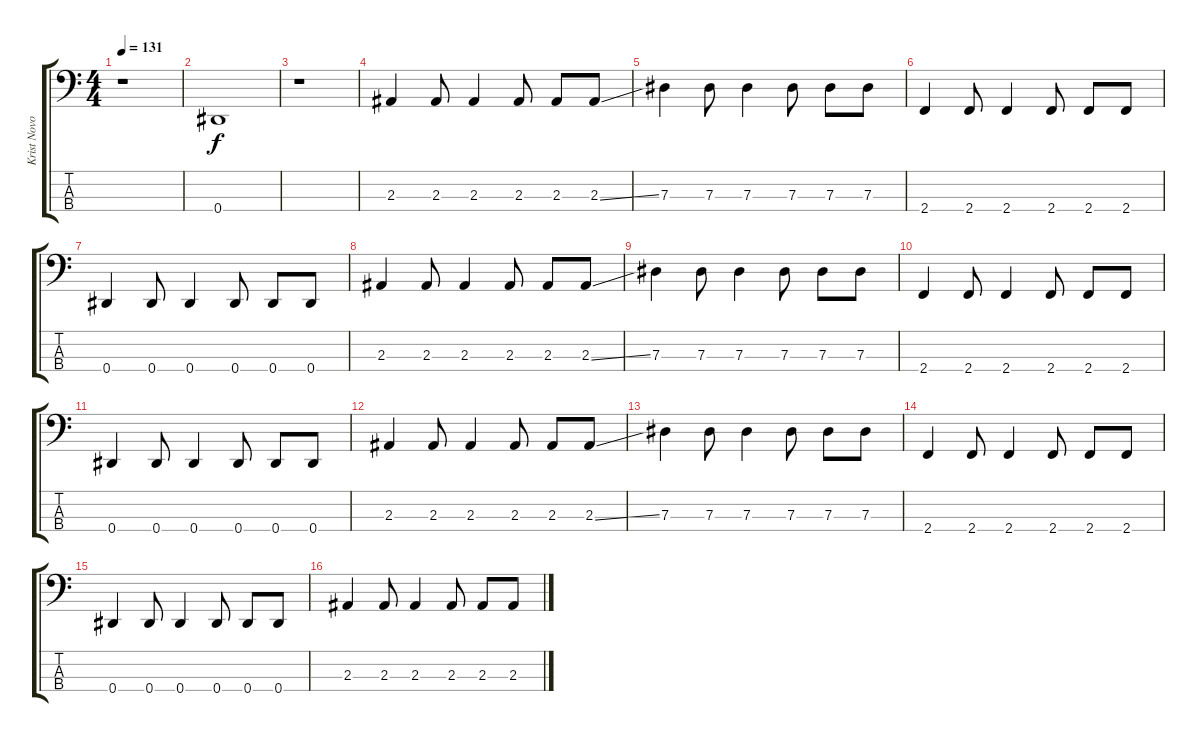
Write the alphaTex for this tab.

\track ("Krist Novoselic" "Krist Novo") {instrument electricbasspick}
\staff {score tabs}
\tuning (Gb2 Db2 Ab1 Eb1) {hide}
\ts (4 4)
\tempo 131
\clef f4
\ks c
r.1{dy f instrument electricbasspick} |
0.4.1 |
r.1 |
2.3.4 2.3.8 2.3.4 2.3.8 2.3.8 2.3{ss}.8 |
7.3.4 7.3.8 7.3.4 7.3.8 7.3.8 7.3.8 |
2.4.4 2.4.8 2.4.4 2.4.8 2.4.8 2.4.8 |
0.4.4 0.4.8 0.4.4 0.4.8 0.4.8 0.4.8 |
2.3.4 2.3.8 2.3.4 2.3.8 2.3.8 2.3{ss}.8 |
7.3.4 7.3.8 7.3.4 7.3.8 7.3.8 7.3.8 |
2.4.4 2.4.8 2.4.4 2.4.8 2.4.8 2.4.8 |
0.4.4 0.4.8 0.4.4 0.4.8 0.4.8 0.4.8 |
2.3.4 2.3.8 2.3.4 2.3.8 2.3.8 2.3{ss}.8 |
7.3.4 7.3.8 7.3.4 7.3.8 7.3.8 7.3.8 |
2.4.4 2.4.8 2.4.4 2.4.8 2.4.8 2.4.8 |
0.4.4 0.4.8 0.4.4 0.4.8 0.4.8 0.4.8 |
2.3.4 2.3.8 2.3.4 2.3.8 2.3.8 2.3{ss}.8
